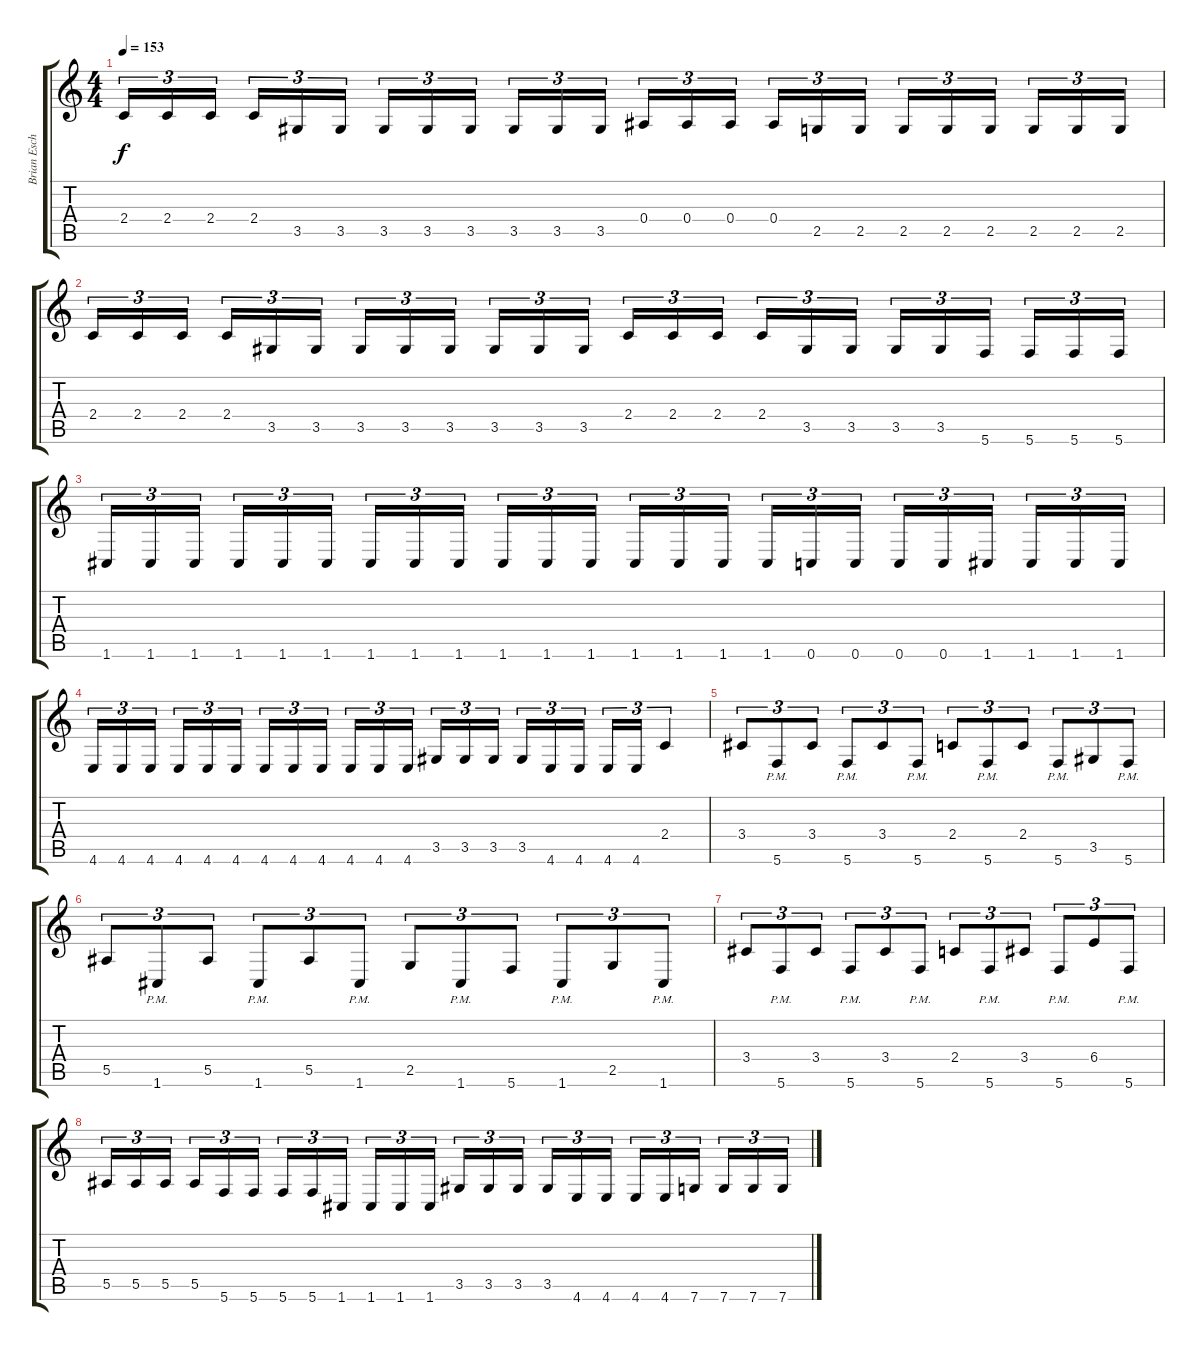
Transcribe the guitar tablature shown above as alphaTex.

\track ("Brian Eschbach (Guitar)" "Brian Esch") {instrument distortionguitar}
\staff {score tabs}
\tuning (C4 G3 Eb3 Bb2 F2 C2) {hide}
\ts (4 4)
\tempo 153
\clef g2
\ks c
2.4.16{tu (3 2) dy f} 2.4.16{tu (3 2)} 2.4.16{tu (3 2)} 2.4.16{tu (3 2)} 3.5.16{tu (3 2)} 3.5.16{tu (3 2)} 3.5.16{tu (3 2)} 3.5.16{tu (3 2)} 3.5.16{tu (3 2)} 3.5.16{tu (3 2)} 3.5.16{tu (3 2)} 3.5.16{tu (3 2)} 0.4.16{tu (3 2)} 0.4.16{tu (3 2)} 0.4.16{tu (3 2)} 0.4.16{tu (3 2)} 2.5.16{tu (3 2)} 2.5.16{tu (3 2)} 2.5.16{tu (3 2)} 2.5.16{tu (3 2)} 2.5.16{tu (3 2)} 2.5.16{tu (3 2)} 2.5.16{tu (3 2)} 2.5.16{tu (3 2)} |
2.4.16{tu (3 2)} 2.4.16{tu (3 2)} 2.4.16{tu (3 2)} 2.4.16{tu (3 2)} 3.5.16{tu (3 2)} 3.5.16{tu (3 2)} 3.5.16{tu (3 2)} 3.5.16{tu (3 2)} 3.5.16{tu (3 2)} 3.5.16{tu (3 2)} 3.5.16{tu (3 2)} 3.5.16{tu (3 2)} 2.4.16{tu (3 2)} 2.4.16{tu (3 2)} 2.4.16{tu (3 2)} 2.4.16{tu (3 2)} 3.5.16{tu (3 2)} 3.5.16{tu (3 2)} 3.5.16{tu (3 2)} 3.5.16{tu (3 2)} 5.6.16{tu (3 2)} 5.6.16{tu (3 2)} 5.6.16{tu (3 2)} 5.6.16{tu (3 2)} |
1.6.16{tu (3 2)} 1.6.16{tu (3 2)} 1.6.16{tu (3 2)} 1.6.16{tu (3 2)} 1.6.16{tu (3 2)} 1.6.16{tu (3 2)} 1.6.16{tu (3 2)} 1.6.16{tu (3 2)} 1.6.16{tu (3 2)} 1.6.16{tu (3 2)} 1.6.16{tu (3 2)} 1.6.16{tu (3 2)} 1.6.16{tu (3 2)} 1.6.16{tu (3 2)} 1.6.16{tu (3 2)} 1.6.16{tu (3 2)} 0.6.16{tu (3 2)} 0.6.16{tu (3 2)} 0.6.16{tu (3 2)} 0.6.16{tu (3 2)} 1.6.16{tu (3 2)} 1.6.16{tu (3 2)} 1.6.16{tu (3 2)} 1.6.16{tu (3 2)} |
4.6.16{tu (3 2)} 4.6.16{tu (3 2)} 4.6.16{tu (3 2)} 4.6.16{tu (3 2)} 4.6.16{tu (3 2)} 4.6.16{tu (3 2)} 4.6.16{tu (3 2)} 4.6.16{tu (3 2)} 4.6.16{tu (3 2)} 4.6.16{tu (3 2)} 4.6.16{tu (3 2)} 4.6.16{tu (3 2)} 3.5.16{tu (3 2)} 3.5.16{tu (3 2)} 3.5.16{tu (3 2)} 3.5.16{tu (3 2)} 4.6.16{tu (3 2)} 4.6.16{tu (3 2)} 4.6.16{tu (3 2)} 4.6.16{tu (3 2)} 2.4.4{tu (3 2)} |
3.4.8{tu (3 2)} 5.6{pm}.8{tu (3 2)} 3.4.8{tu (3 2)} 5.6{pm}.8{tu (3 2)} 3.4.8{tu (3 2)} 5.6{pm}.8{tu (3 2)} 2.4.8{tu (3 2)} 5.6{pm}.8{tu (3 2)} 2.4.8{tu (3 2)} 5.6{pm}.8{tu (3 2)} 3.5.8{tu (3 2)} 5.6{pm}.8{tu (3 2)} |
5.5.8{tu (3 2)} 1.6{pm}.8{tu (3 2)} 5.5.8{tu (3 2)} 1.6{pm}.8{tu (3 2)} 5.5.8{tu (3 2)} 1.6{pm}.8{tu (3 2)} 2.5.8{tu (3 2)} 1.6{pm}.8{tu (3 2)} 5.6.8{tu (3 2)} 1.6{pm}.8{tu (3 2)} 2.5.8{tu (3 2)} 1.6{pm}.8{tu (3 2)} |
3.4.8{tu (3 2)} 5.6{pm}.8{tu (3 2)} 3.4.8{tu (3 2)} 5.6{pm}.8{tu (3 2)} 3.4.8{tu (3 2)} 5.6{pm}.8{tu (3 2)} 2.4.8{tu (3 2)} 5.6{pm}.8{tu (3 2)} 3.4.8{tu (3 2)} 5.6{pm}.8{tu (3 2)} 6.4.8{tu (3 2)} 5.6{pm}.8{tu (3 2)} |
5.5.16{tu (3 2)} 5.5.16{tu (3 2)} 5.5.16{tu (3 2)} 5.5.16{tu (3 2)} 5.6.16{tu (3 2)} 5.6.16{tu (3 2)} 5.6.16{tu (3 2)} 5.6.16{tu (3 2)} 1.6.16{tu (3 2)} 1.6.16{tu (3 2)} 1.6.16{tu (3 2)} 1.6.16{tu (3 2)} 3.5.16{tu (3 2)} 3.5.16{tu (3 2)} 3.5.16{tu (3 2)} 3.5.16{tu (3 2)} 4.6.16{tu (3 2)} 4.6.16{tu (3 2)} 4.6.16{tu (3 2)} 4.6.16{tu (3 2)} 7.6.16{tu (3 2)} 7.6.16{tu (3 2)} 7.6.16{tu (3 2)} 7.6.16{tu (3 2)}
